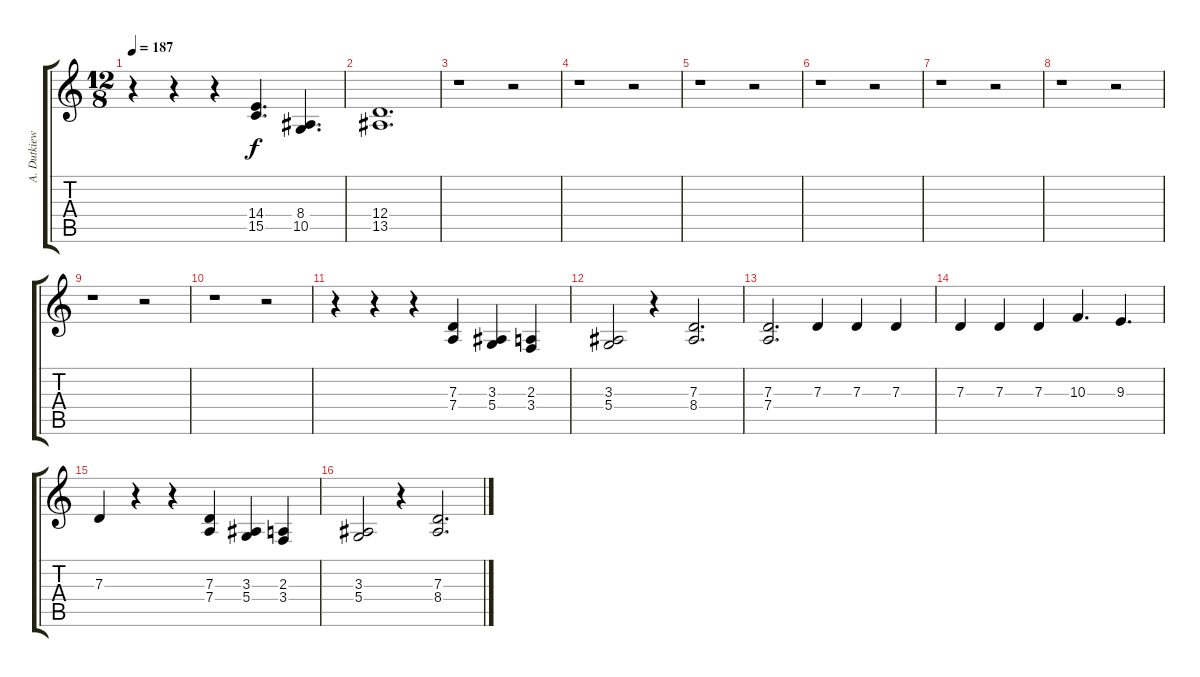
\track ("A. Dutkiewicz (Clean vocals)" "A. Dutkiew") {instrument viola}
\staff {score tabs}
\tuning (E4 B3 G3 D3 A2 E2) {hide}
\ts (12 8)
\tempo 187
\clef g2
\ks c
r.4{dy f} r.4 r.4 (14.4 15.5).4{d} (8.4 10.5).4{d} |
(12.4 13.5).1{d} |
r.1 r.2 |
r.1 r.2 |
r.1 r.2 |
r.1 r.2 |
r.1 r.2 |
r.1 r.2 |
r.1 r.2 |
r.1 r.2 |
r.4 r.4 r.4 (7.3 7.4).4 (3.3 5.4).4 (2.3 3.4).4 |
(3.3 5.4).2 r.4 (7.3 8.4).2{d} |
(7.3 7.4).2{d} 7.3.4 7.3.4 7.3.4 |
7.3.4 7.3.4 7.3.4 10.3.4{d} 9.3.4{d} |
7.3.4 r.4 r.4 (7.3 7.4).4 (3.3 5.4).4 (2.3 3.4).4 |
(3.3 5.4).2 r.4 (7.3 8.4).2{d}
